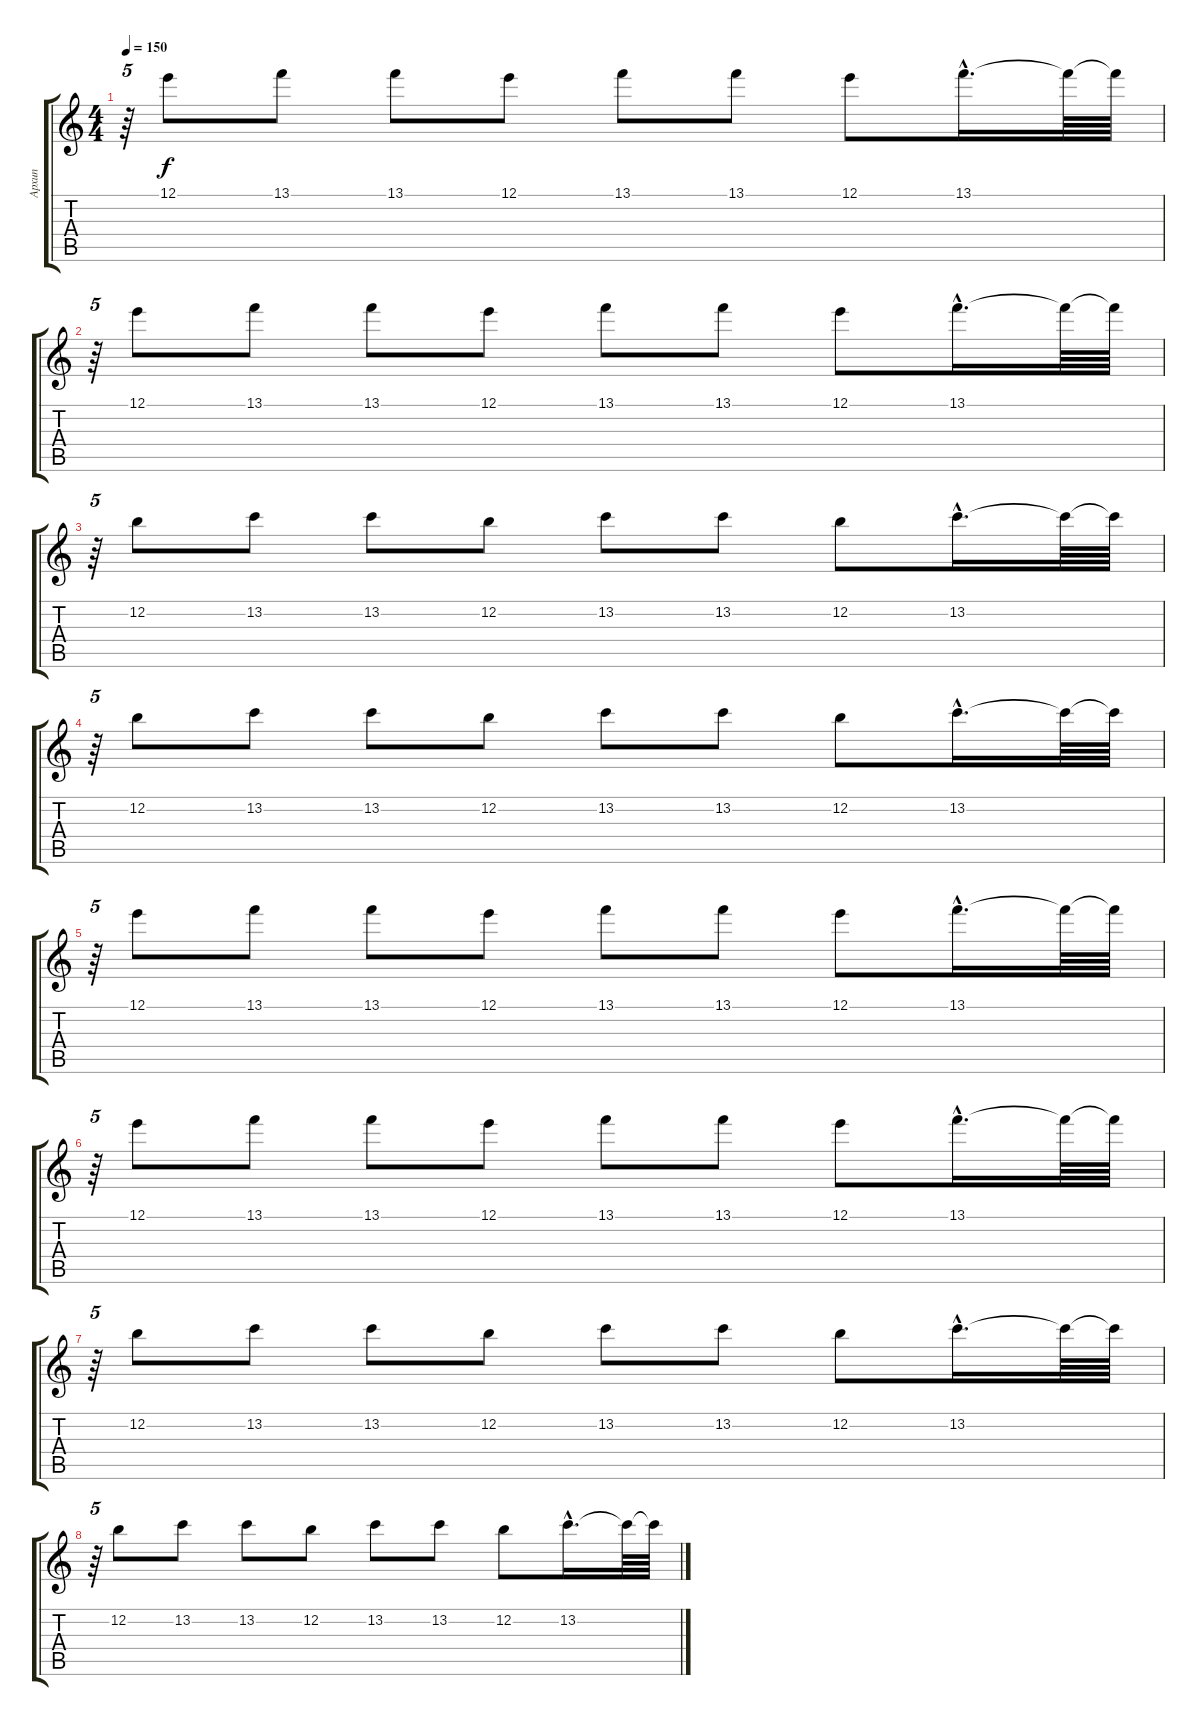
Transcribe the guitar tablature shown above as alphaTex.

\track ("Архип" "Архип") {instrument distortionguitar}
\staff {score tabs}
\tuning (E4 B3 G3 D3 A2 E2) {hide}
\ts (4 4)
\tempo 150
\clef g2
\ks c
r.64{tu (5 4) dy f} 12.1.8 13.1.8 13.1.8 12.1.8 13.1.8 13.1.8 12.1.8 13.1{hac}.16{d} 13.1{t}.64 13.1{t}.64 |
r.64{tu (5 4)} 12.1.8 13.1.8 13.1.8 12.1.8 13.1.8 13.1.8 12.1.8 13.1{hac}.16{d} 13.1{t}.64 13.1{t}.64 |
r.64{tu (5 4)} 12.2.8 13.2.8 13.2.8 12.2.8 13.2.8 13.2.8 12.2.8 13.2{hac}.16{d} 13.2{t}.64 13.2{t}.64 |
r.64{tu (5 4)} 12.2.8 13.2.8 13.2.8 12.2.8 13.2.8 13.2.8 12.2.8 13.2{hac}.16{d} 13.2{t}.64 13.2{t}.64 |
r.64{tu (5 4)} 12.1.8 13.1.8 13.1.8 12.1.8 13.1.8 13.1.8 12.1.8 13.1{hac}.16{d} 13.1{t}.64 13.1{t}.64 |
r.64{tu (5 4)} 12.1.8 13.1.8 13.1.8 12.1.8 13.1.8 13.1.8 12.1.8 13.1{hac}.16{d} 13.1{t}.64 13.1{t}.64 |
r.64{tu (5 4)} 12.2.8 13.2.8 13.2.8 12.2.8 13.2.8 13.2.8 12.2.8 13.2{hac}.16{d} 13.2{t}.64 13.2{t}.64 |
r.64{tu (5 4)} 12.2.8 13.2.8 13.2.8 12.2.8 13.2.8 13.2.8 12.2.8 13.2{hac}.16{d} 13.2{t}.64 13.2{t}.64
